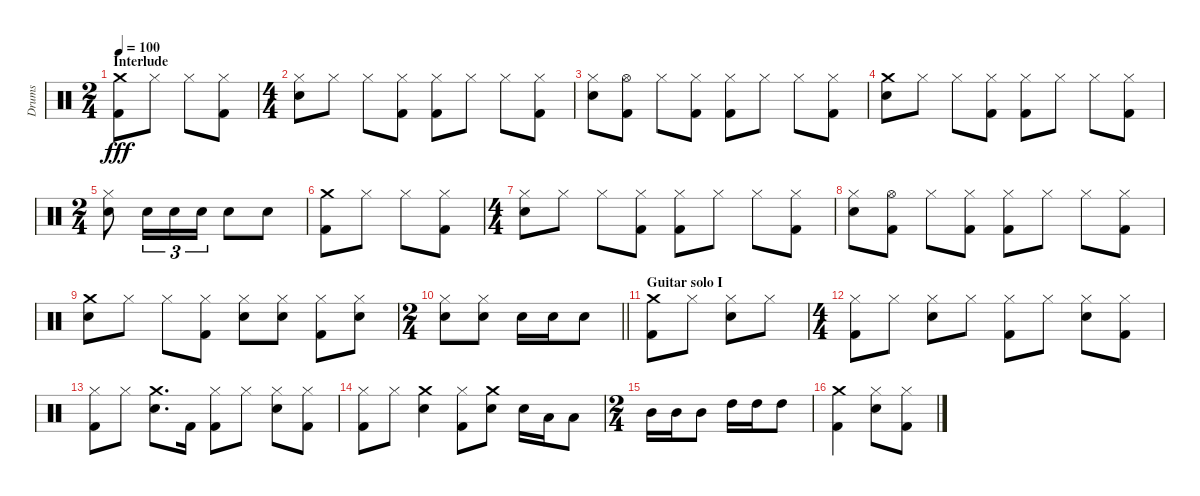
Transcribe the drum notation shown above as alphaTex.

\track ("Drums" "Drums") {instrument percussion}
\staff {score}
\articulation defaults
\ts (2 4)
\section ("" "Interlude")
\tempo 100
\clef neutral
\ks c
("Kick (hit) 2" "Crash medium (hit)").8{dy fff} "Hi-Hat (closed)".8 "Hi-Hat (closed)".8 ("Kick (hit) 2" "Hi-Hat (closed)").8 |
\ts (4 4)
("Snare (hit) 2" "Hi-Hat (closed)").8 "Hi-Hat (closed)".8 "Hi-Hat (closed)".8 ("Hi-Hat (closed)" "Kick (hit) 2").8 ("Hi-Hat (closed)" "Kick (hit) 2").8 "Hi-Hat (closed)".8 "Hi-Hat (closed)".8 ("Kick (hit) 2" "Hi-Hat (closed)").8 |
("Snare (hit) 2" "Hi-Hat (closed)").8 ("Kick (hit) 2" "Hi-Hat (open)").8 "Hi-Hat (closed)".8 ("Kick (hit) 2" "Hi-Hat (closed)").8 ("Hi-Hat (closed)" "Kick (hit) 2").8 "Hi-Hat (closed)".8 "Hi-Hat (closed)".8 ("Kick (hit) 2" "Hi-Hat (closed)").8 |
("Snare (hit) 2" "Crash medium (hit)").8 "Hi-Hat (closed)".8 "Hi-Hat (closed)".8 ("Kick (hit) 2" "Hi-Hat (closed)").8 ("Kick (hit) 2" "Hi-Hat (closed)").8 "Hi-Hat (closed)".8 "Hi-Hat (closed)".8 ("Kick (hit) 2" "Hi-Hat (closed)").8 |
\ts (2 4)
("Snare (hit) 2" "Hi-Hat (closed)").8 "Snare (hit) 2".16{tu (3 2)} "Snare (hit) 2".16{tu (3 2)} "Snare (hit) 2".16{tu (3 2)} "Snare (hit) 2".8 "Snare (hit) 2".8 |
("Crash medium (hit)" "Kick (hit) 2").8 "Hi-Hat (closed)".8 "Hi-Hat (closed)".8 ("Kick (hit) 2" "Hi-Hat (closed)").8 |
\ts (4 4)
("Snare (hit) 2" "Hi-Hat (closed)").8 "Hi-Hat (closed)".8 "Hi-Hat (closed)".8 ("Kick (hit) 2" "Hi-Hat (closed)").8 ("Hi-Hat (closed)" "Kick (hit) 2").8 "Hi-Hat (closed)".8 "Hi-Hat (closed)".8 ("Kick (hit) 2" "Hi-Hat (closed)").8 |
("Snare (hit) 2" "Hi-Hat (closed)").8 ("Kick (hit) 2" "Hi-Hat (open)").8 "Hi-Hat (closed)".8 ("Kick (hit) 2" "Hi-Hat (closed)").8 ("Hi-Hat (closed)" "Kick (hit) 2").8 "Hi-Hat (closed)".8 "Hi-Hat (closed)".8 ("Kick (hit) 2" "Hi-Hat (closed)").8 |
("Snare (hit) 2" "Crash medium (hit)").8 "Hi-Hat (closed)".8 "Hi-Hat (closed)".8 ("Kick (hit) 2" "Hi-Hat (closed)").8 ("Snare (hit) 2" "Hi-Hat (closed)").8 ("Snare (hit) 2" "Hi-Hat (closed)").8 ("Hi-Hat (closed)" "Kick (hit) 2").8 ("Hi-Hat (closed)" "Snare (hit) 2").8 |
\ts (2 4)
\barLineRight lightlight
("Snare (hit) 2" "Hi-Hat (closed)").8 ("Snare (hit) 2" "Hi-Hat (closed)").8 "Snare (hit) 2".16 "Snare (hit) 2".16 "Snare (hit) 2".8 |
\section ("" "Guitar solo I")
("Kick (hit) 2" "Crash medium (hit)").8 "Hi-Hat (closed)".8 ("Snare (hit) 2" "Hi-Hat (closed)").8 "Hi-Hat (closed)".8 |
\ts (4 4)
("Kick (hit) 2" "Hi-Hat (closed)").8 "Hi-Hat (closed)".8 ("Snare (hit) 2" "Hi-Hat (closed)").8 "Hi-Hat (closed)".8 ("Hi-Hat (closed)" "Kick (hit) 2").8 "Hi-Hat (closed)".8 ("Snare (hit) 2" "Hi-Hat (closed)").8 ("Kick (hit) 2" "Hi-Hat (closed)").8 |
("Hi-Hat (closed)" "Kick (hit) 2").8 "Hi-Hat (closed)".8 ("Snare (hit) 2" "Crash medium (hit)").8{d} "Kick (hit) 2".16 ("Hi-Hat (closed)" "Kick (hit) 2").8 "Hi-Hat (closed)".8 ("Snare (hit) 2" "Hi-Hat (closed)").8 ("Kick (hit) 2" "Hi-Hat (closed)").8 |
("Kick (hit) 2" "Hi-Hat (closed)").8 "Hi-Hat (closed)".8 ("Snare (hit) 2" "Crash medium (hit)").4 ("Kick (hit) 2" "Hi-Hat (closed)").8 ("Crash medium (hit)" "Snare (hit) 2").8 "Snare (hit) 2".16 "Low Tom (hit)".16 "Low Tom (hit)".8 |
\ts (2 4)
"Mid Tom (hit)".16 "Mid Tom (hit)".16 "Mid Tom (hit)".8 "High Tom (hit)".16 "High Tom (hit)".16 "High Tom (hit)".8 |
("Kick (hit) 2" "Crash medium (hit)").4 ("Snare (hit) 2" "Hi-Hat (closed)").8 ("Hi-Hat (closed)" "Kick (hit) 2").8
